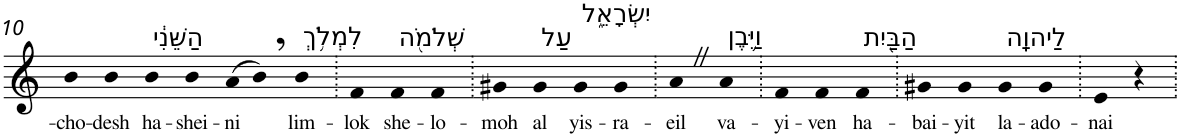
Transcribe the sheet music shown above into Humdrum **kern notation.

**kern	**text
*part1	*part1
*staff1	*staff1
*I"Piano	*
*I'Pno	*
!!LO:PB:g=z
*clefG2	*
*k[]	*
=10	=10
!	!LO:LY:b
4b	-cho-
!	!LO:LY:b
4b	-desh
!LO:TX:a:t=הַשֵּׁנִ֔י	!
!	!LO:LY:b
4b	ha-
!	!LO:LY:b
4b	-shei-
!	!LO:LY:b
(>8a	-ni
8b,)	.
!LO:TX:a:t=לִמְלֹ֥ךְ	!
!	!LO:LY:b
4b	lim-
=11.	=11.
!	!LO:LY:b
4f	-lok
!LO:TX:a:t=שְׁלֹמֹ֖ה	!
!	!LO:LY:b
4f	she-
!	!LO:LY:b
4f	-lo-
=12.	=12.
!	!LO:LY:b
4g#X	-moh
!LO:TX:a:t=עַל	!
!	!LO:LY:b
4g#	al
!LO:TX:a:t=יִשְׂרָאֵ֑ל	!
!	!LO:LY:b
4g#	yis-
!	!LO:LY:b
4g#	-ra-
=13.	=13.
!	!LO:LY:b
4aZ	-eil
!LO:TX:a:t=וַיִּ֥בֶן	!
!	!LO:LY:b
4a	va-
=14.	=14.
!	!LO:LY:b
4f	-yi-
!	!LO:LY:b
4f	-ven
!LO:TX:a:t=הַבַּ֖יִת	!
!	!LO:LY:b
4f	ha-
=15.	=15.
!	!LO:LY:b
4g#X	-bai-
!	!LO:LY:b
4g#	-yit
!LO:TX:a:t=לַיהוָֽה	!
!	!LO:LY:b
4g#	la-
!	!LO:LY:b
4g#	-ado-
=16.	=16.
!	!LO:LY:b
4e	-nai
4r	.
=.	=.
*-	*-
